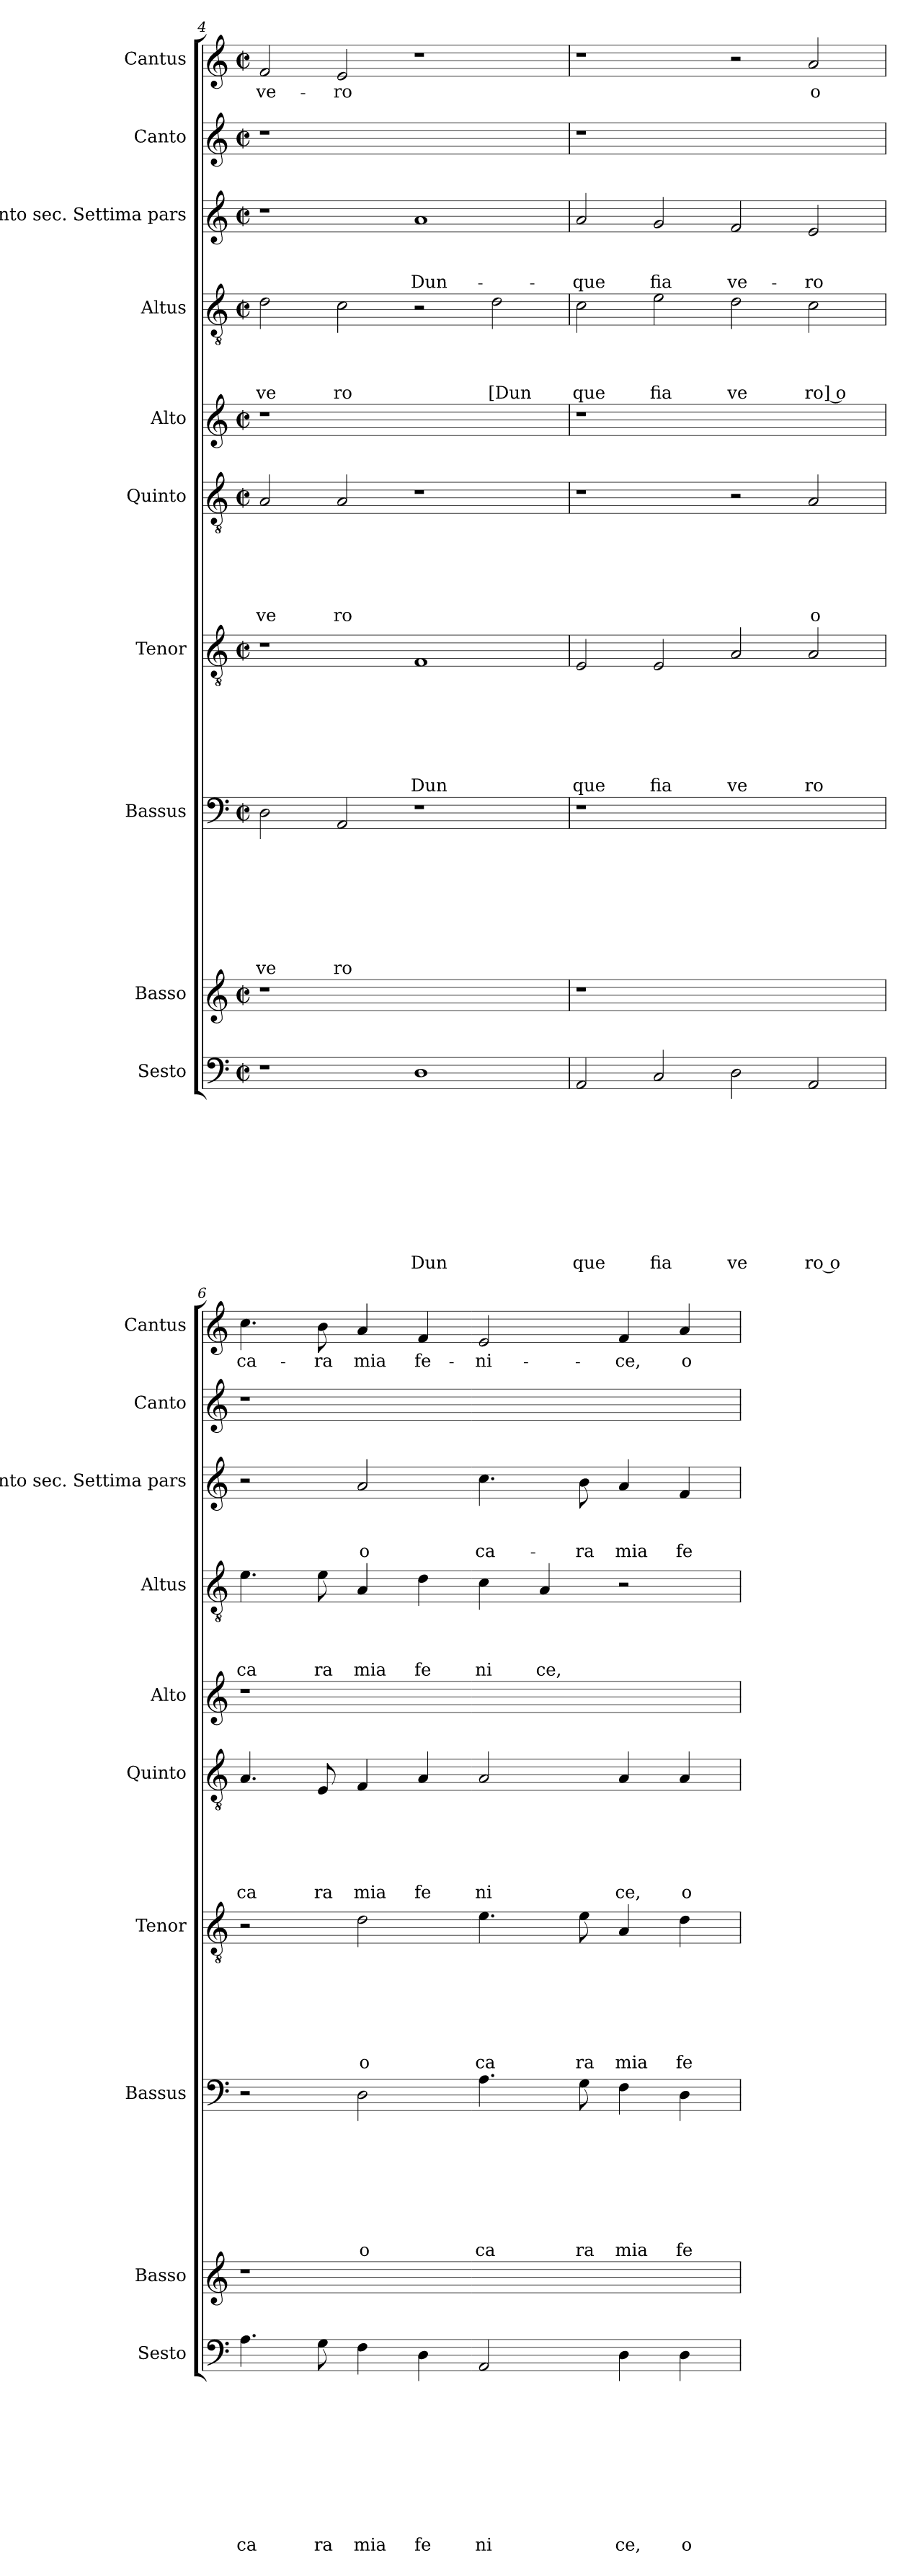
**kern	**text	**text	**text	**text	**text	**text	**text	**text	**text	**text	**kern	**kern	**text	**text	**text	**text	**text	**text	**text	**text	**kern	**text	**text	**text	**text	**text	**text	**text	**kern	**text	**text	**text	**text	**text	**text	**kern	**kern	**text	**text	**text	**text	**kern	**text	**text	**text	**kern	**kern	**text
*part10	*part10	*part10	*part10	*part10	*part10	*part10	*part10	*part10	*part10	*part10	*part9	*part8	*part8	*part8	*part8	*part8	*part8	*part8	*part8	*part8	*part7	*part7	*part7	*part7	*part7	*part7	*part7	*part7	*part6	*part6	*part6	*part6	*part6	*part6	*part6	*part5	*part4	*part4	*part4	*part4	*part4	*part3	*part3	*part3	*part3	*part2	*part1	*part1
*staff10	*staff10	*staff10	*staff10	*staff10	*staff10	*staff10	*staff10	*staff10	*staff10	*staff10	*staff9	*staff8	*staff8	*staff8	*staff8	*staff8	*staff8	*staff8	*staff8	*staff8	*staff7	*staff7	*staff7	*staff7	*staff7	*staff7	*staff7	*staff7	*staff6	*staff6	*staff6	*staff6	*staff6	*staff6	*staff6	*staff5	*staff4	*staff4	*staff4	*staff4	*staff4	*staff3	*staff3	*staff3	*staff3	*staff2	*staff1	*staff1
*I"Sesto	*	*	*	*	*	*	*	*	*	*	*I"Basso	*I"Bassus	*	*	*	*	*	*	*	*	*I"Tenor	*	*	*	*	*	*	*	*I"Quinto	*	*	*	*	*	*	*I"Alto	*I"Altus	*	*	*	*	*I"Canto sec. Settima pars	*	*	*	*I"Canto	*I"Cantus	*
*I'Sesto	*	*	*	*	*	*	*	*	*	*	*I'Basso	*I'Bassus	*	*	*	*	*	*	*	*	*I'Tenor	*	*	*	*	*	*	*	*I'Quinto	*	*	*	*	*	*	*I'Alto	*I'Altus	*	*	*	*	*I'Canto sec. Settima pars	*	*	*	*I'Canto	*I'Cantus	*
*clefF4	*	*	*	*	*	*	*	*	*	*	*clefG2	*clefF4	*	*	*	*	*	*	*	*	*clefGv2	*	*	*	*	*	*	*	*clefGv2	*	*	*	*	*	*	*clefG2	*clefGv2	*	*	*	*	*clefG2	*	*	*	*clefG2	*clefG2	*
*k[]	*	*	*	*	*	*	*	*	*	*	*k[]	*k[]	*	*	*	*	*	*	*	*	*k[]	*	*	*	*	*	*	*	*k[]	*	*	*	*	*	*	*k[]	*k[]	*	*	*	*	*k[]	*	*	*	*k[]	*k[]	*
*C:	*	*	*	*	*	*	*	*	*	*	*C:	*C:	*	*	*	*	*	*	*	*	*C:	*	*	*	*	*	*	*	*C:	*	*	*	*	*	*	*C:	*C:	*	*	*	*	*C:	*	*	*	*C:	*C:	*
*M2/2	*	*	*	*	*	*	*	*	*	*	*M2/2	*M2/2	*	*	*	*	*	*	*	*	*M2/2	*	*	*	*	*	*	*	*M2/2	*	*	*	*	*	*	*M2/2	*M2/2	*	*	*	*	*M2/2	*	*	*	*M2/2	*M2/2	*
*met(c|)	*	*	*	*	*	*	*	*	*	*	*met(c|)	*met(c|)	*	*	*	*	*	*	*	*	*met(c|)	*	*	*	*	*	*	*	*met(c|)	*	*	*	*	*	*	*met(c|)	*met(c|)	*	*	*	*	*met(c|)	*	*	*	*met(c|)	*met(c|)	*
=4	=4	=4	=4	=4	=4	=4	=4	=4	=4	=4	=4	=4	=4	=4	=4	=4	=4	=4	=4	=4	=4	=4	=4	=4	=4	=4	=4	=4	=4	=4	=4	=4	=4	=4	=4	=4	=4	=4	=4	=4	=4	=4	=4	=4	=4	=4	=4	=4
!	!	!	!	!	!	!	!	!	!	!	!	!	!	!	!	!	!	!	!	!LO:LY:b	!	!	!	!	!	!	!	!	!	!	!	!	!	!	!LO:LY:b	!	!	!	!	!	!LO:LY:b	!	!	!	!	!	!	!LO:LY:b
1r	.	.	.	.	.	.	.	.	.	.	1r	2D\	.	.	.	.	.	.	.	ve	1r	.	.	.	.	.	.	.	2A/	.	.	.	.	.	ve	1r	2d\	.	.	.	ve	1r	.	.	.	1r	2f/	ve-
!	!	!	!	!	!	!	!	!	!	!	!	!	!	!	!	!	!	!	!	!LO:LY:b	!	!	!	!	!	!	!	!	!	!	!	!	!	!	!LO:LY:b	!	!	!	!	!	!LO:LY:b	!	!	!	!	!	!	!LO:LY:b
.	.	.	.	.	.	.	.	.	.	.	.	2AA/	.	.	.	.	.	.	.	ro	.	.	.	.	.	.	.	.	2A/	.	.	.	.	.	ro	.	2c\	.	.	.	ro	.	.	.	.	.	2e/	-ro
!	!	!	!	!	!	!	!	!	!	!LO:LY:b	!	!	!	!	!	!	!	!	!	!	!	!	!	!	!	!	!	!LO:LY:b	!	!	!	!	!	!	!	!	!	!	!	!	!	!	!	!	!LO:LY:b	!	!	!
1D	.	.	.	.	.	.	.	.	.	Dun	1ryy	1r	.	.	.	.	.	.	.	.	1F	.	.	.	.	.	.	Dun	1r	.	.	.	.	.	.	1ryy	2r	.	.	.	.	1a	.	.	Dun-	1ryy	1r	.
!	!	!	!	!	!	!	!	!	!	!	!	!	!	!	!	!	!	!	!	!	!	!	!	!	!	!	!	!	!	!	!	!	!	!	!	!	!	!	!	!	!LO:LY:b	!	!	!	!	!	!	!
.	.	.	.	.	.	.	.	.	.	.	.	.	.	.	.	.	.	.	.	.	.	.	.	.	.	.	.	.	.	.	.	.	.	.	.	.	2d\	.	.	.	[Dun	.	.	.	.	.	.	.
=5	=5	=5	=5	=5	=5	=5	=5	=5	=5	=5	=5	=5	=5	=5	=5	=5	=5	=5	=5	=5	=5	=5	=5	=5	=5	=5	=5	=5	=5	=5	=5	=5	=5	=5	=5	=5	=5	=5	=5	=5	=5	=5	=5	=5	=5	=5	=5	=5
!	!	!	!	!	!	!	!	!	!	!LO:LY:b	!	!	!	!	!	!	!	!	!	!	!	!	!	!	!	!	!	!LO:LY:b	!	!	!	!	!	!	!	!	!	!	!	!	!LO:LY:b	!	!	!	!LO:LY:b	!	!	!
2AA/	.	.	.	.	.	.	.	.	.	que	1r	1r	.	.	.	.	.	.	.	.	2E/	.	.	.	.	.	.	que	1r	.	.	.	.	.	.	1r	2c\	.	.	.	que	2a/	.	.	-que	1r	1r	.
!	!	!	!	!	!	!	!	!	!	!LO:LY:b	!	!	!	!	!	!	!	!	!	!	!	!	!	!	!	!	!	!LO:LY:b	!	!	!	!	!	!	!	!	!	!	!	!	!LO:LY:b	!	!	!	!LO:LY:b	!	!	!
2C/	.	.	.	.	.	.	.	.	.	fia	.	.	.	.	.	.	.	.	.	.	2E/	.	.	.	.	.	.	fia	.	.	.	.	.	.	.	.	2e\	.	.	.	fia	2g/	.	.	fia	.	.	.
!	!	!	!	!	!	!	!	!	!	!LO:LY:b	!	!	!	!	!	!	!	!	!	!	!	!	!	!	!	!	!	!LO:LY:b	!	!	!	!	!	!	!	!	!	!	!	!	!LO:LY:b	!	!	!	!LO:LY:b	!	!	!
2D\	.	.	.	.	.	.	.	.	.	ve	1ryy	1ryy	.	.	.	.	.	.	.	.	2A/	.	.	.	.	.	.	ve	2r	.	.	.	.	.	.	1ryy	2d\	.	.	.	ve	2f/	.	.	ve-	1ryy	2r	.
!	!	!	!	!	!	!	!	!	!	!LO:LY:b:rj	!	!	!	!	!	!	!	!	!	!	!	!	!	!	!	!	!	!LO:LY:b	!	!	!	!	!	!	!LO:LY:b	!	!	!	!	!	!LO:LY:b:rj	!	!	!	!LO:LY:b	!	!	!LO:LY:b
2AA/	.	.	.	.	.	.	.	.	.	ro o	.	.	.	.	.	.	.	.	.	.	2A/	.	.	.	.	.	.	ro	2A/	.	.	.	.	.	o	.	2c\	.	.	.	ro] o	2e/	.	.	-ro	.	2a/	o
=6	=6	=6	=6	=6	=6	=6	=6	=6	=6	=6	=6	=6	=6	=6	=6	=6	=6	=6	=6	=6	=6	=6	=6	=6	=6	=6	=6	=6	=6	=6	=6	=6	=6	=6	=6	=6	=6	=6	=6	=6	=6	=6	=6	=6	=6	=6	=6	=6
!	!	!	!	!	!	!	!	!	!	!LO:LY:b	!	!	!	!	!	!	!	!	!	!	!	!	!	!	!	!	!	!	!	!	!	!	!	!	!LO:LY:b	!	!	!	!	!	!LO:LY:b	!	!	!	!	!	!	!LO:LY:b
4.A\	.	.	.	.	.	.	.	.	.	ca	1r	2r	.	.	.	.	.	.	.	.	2r	.	.	.	.	.	.	.	4.A/	.	.	.	.	.	ca	1r	4.e\	.	.	.	ca	2r	.	.	.	1r	4.cc\	ca-
!	!	!	!	!	!	!	!	!	!	!LO:LY:b	!	!	!	!	!	!	!	!	!	!	!	!	!	!	!	!	!	!	!	!	!	!	!	!	!LO:LY:b	!	!	!	!	!	!LO:LY:b	!	!	!	!	!	!	!LO:LY:b
8G\	.	.	.	.	.	.	.	.	.	ra	.	.	.	.	.	.	.	.	.	.	.	.	.	.	.	.	.	.	8E/	.	.	.	.	.	ra	.	8e\	.	.	.	ra	.	.	.	.	.	8b\	-ra
!	!	!	!	!	!	!	!	!	!	!LO:LY:b	!	!	!	!	!	!	!	!	!	!LO:LY:b	!	!	!	!	!	!	!	!LO:LY:b	!	!	!	!	!	!	!LO:LY:b	!	!	!	!	!	!LO:LY:b	!	!	!	!LO:LY:b	!	!	!LO:LY:b
4F\	.	.	.	.	.	.	.	.	.	mia	.	2D\	.	.	.	.	.	.	.	o	2d\	.	.	.	.	.	.	o	4F/	.	.	.	.	.	mia	.	4A/	.	.	.	mia	2a/	.	.	o	.	4a/	mia
!	!	!	!	!	!	!	!	!	!	!LO:LY:b	!	!	!	!	!	!	!	!	!	!	!	!	!	!	!	!	!	!	!	!	!	!	!	!	!LO:LY:b	!	!	!	!	!	!LO:LY:b	!	!	!	!	!	!	!LO:LY:b
4D\	.	.	.	.	.	.	.	.	.	fe	.	.	.	.	.	.	.	.	.	.	.	.	.	.	.	.	.	.	4A/	.	.	.	.	.	fe	.	4d\	.	.	.	fe	.	.	.	.	.	4f/	fe-
!	!	!	!	!	!	!	!	!	!	!LO:LY:b	!	!	!	!	!	!	!	!	!	!LO:LY:b	!	!	!	!	!	!	!	!LO:LY:b	!	!	!	!	!	!	!LO:LY:b	!	!	!	!	!	!LO:LY:b	!	!	!	!LO:LY:b	!	!	!LO:LY:b
2AA/	.	.	.	.	.	.	.	.	.	ni	1ryy	4.A\	.	.	.	.	.	.	.	ca	4.e\	.	.	.	.	.	.	ca	2A/	.	.	.	.	.	ni	1ryy	4c\	.	.	.	ni	4.cc\	.	.	ca-	1ryy	2e/	-ni-
!	!	!	!	!	!	!	!	!	!	!	!	!	!	!	!	!	!	!	!	!	!	!	!	!	!	!	!	!	!	!	!	!	!	!	!	!	!	!	!	!	!LO:LY:b	!	!	!	!	!	!	!
.	.	.	.	.	.	.	.	.	.	.	.	.	.	.	.	.	.	.	.	.	.	.	.	.	.	.	.	.	.	.	.	.	.	.	.	.	4A/	.	.	.	ce,	.	.	.	.	.	.	.
!	!	!	!	!	!	!	!	!	!	!	!	!	!	!	!	!	!	!	!	!LO:LY:b	!	!	!	!	!	!	!	!LO:LY:b	!	!	!	!	!	!	!	!	!	!	!	!	!	!	!	!	!LO:LY:b	!	!	!
.	.	.	.	.	.	.	.	.	.	.	.	8G\	.	.	.	.	.	.	.	ra	8e\	.	.	.	.	.	.	ra	.	.	.	.	.	.	.	.	.	.	.	.	.	8b\	.	.	-ra	.	.	.
!	!	!	!	!	!	!	!	!	!	!LO:LY:b	!	!	!	!	!	!	!	!	!	!LO:LY:b	!	!	!	!	!	!	!	!LO:LY:b	!	!	!	!	!	!	!LO:LY:b	!	!	!	!	!	!	!	!	!	!LO:LY:b	!	!	!LO:LY:b
4D\	.	.	.	.	.	.	.	.	.	ce,	.	4F\	.	.	.	.	.	.	.	mia	4A/	.	.	.	.	.	.	mia	4A/	.	.	.	.	.	ce,	.	2r	.	.	.	.	4a/	.	.	mia	.	4f/	-ce,
!	!	!	!	!	!	!	!	!	!	!LO:LY:b	!	!	!	!	!	!	!	!	!	!LO:LY:b	!	!	!	!	!	!	!	!LO:LY:b	!	!	!	!	!	!	!LO:LY:b	!	!	!	!	!	!	!	!	!	!LO:LY:b	!	!	!LO:LY:b
4D\	.	.	.	.	.	.	.	.	.	o	.	4D\	.	.	.	.	.	.	.	fe	4d\	.	.	.	.	.	.	fe	4A/	.	.	.	.	.	o	.	.	.	.	.	.	4f/	.	.	fe-	.	4a/	o
=	=	=	=	=	=	=	=	=	=	=	=	=	=	=	=	=	=	=	=	=	=	=	=	=	=	=	=	=	=	=	=	=	=	=	=	=	=	=	=	=	=	=	=	=	=	=	=	=
*-	*-	*-	*-	*-	*-	*-	*-	*-	*-	*-	*-	*-	*-	*-	*-	*-	*-	*-	*-	*-	*-	*-	*-	*-	*-	*-	*-	*-	*-	*-	*-	*-	*-	*-	*-	*-	*-	*-	*-	*-	*-	*-	*-	*-	*-	*-	*-	*-
